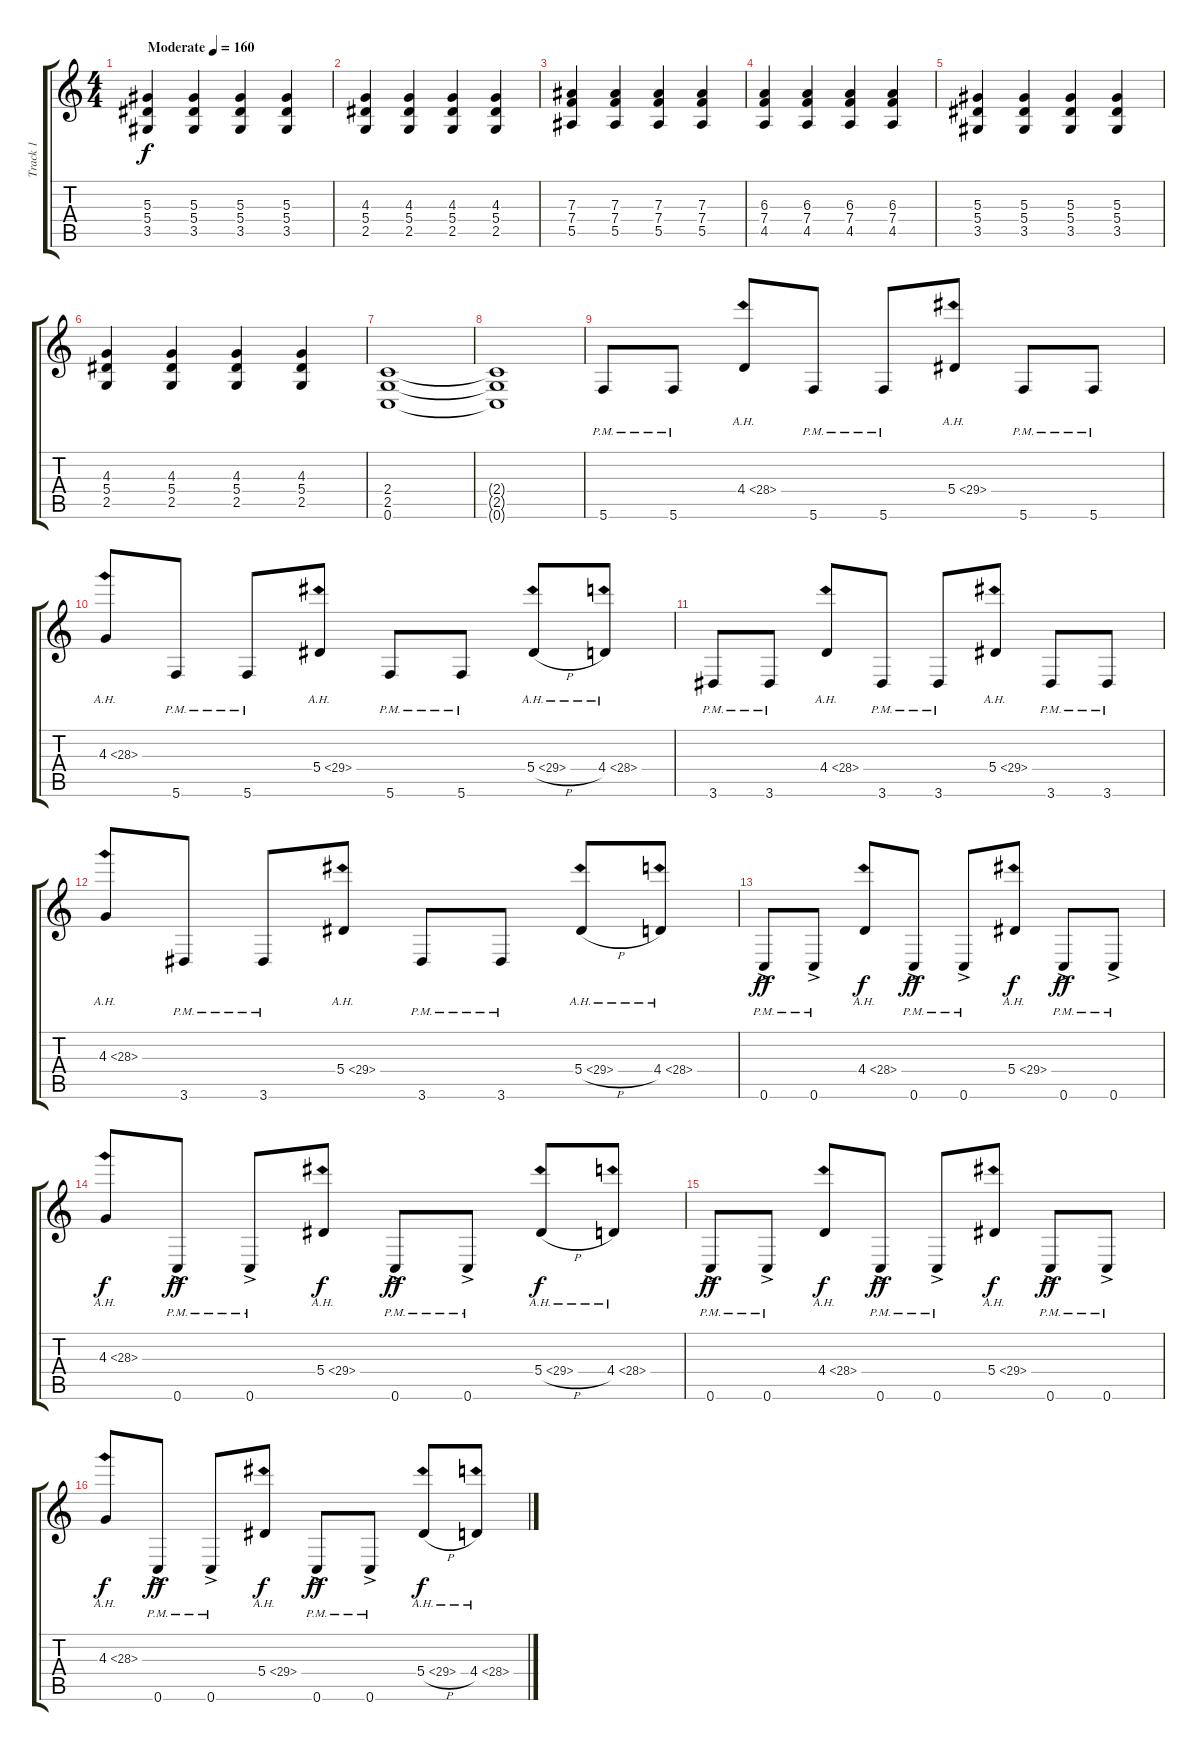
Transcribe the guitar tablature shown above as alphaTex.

\track ("Track 1" "Track 1") {instrument distortionguitar}
\staff {score tabs}
\tuning (C4 G3 Eb3 Bb2 F2 C2) {hide}
\ts (4 4)
\tempo (160 "Moderate")
\clef g2
\ks c
(5.3 5.4 3.5).4{dy f instrument distortionguitar} (5.3 5.4 3.5).4 (5.3 5.4 3.5).4 (5.3 5.4 3.5).4 |
(4.3 5.4 2.5).4 (4.3 5.4 2.5).4 (4.3 5.4 2.5).4 (4.3 5.4 2.5).4 |
(7.3 7.4 5.5).4 (7.3 7.4 5.5).4 (7.3 7.4 5.5).4 (7.3 7.4 5.5).4 |
(6.3 7.4 4.5).4 (6.3 7.4 4.5).4 (6.3 7.4 4.5).4 (6.3 7.4 4.5).4 |
(5.3 5.4 3.5).4 (5.3 5.4 3.5).4 (5.3 5.4 3.5).4 (5.3 5.4 3.5).4 |
(4.3 5.4 2.5).4 (4.3 5.4 2.5).4 (4.3 5.4 2.5).4 (4.3 5.4 2.5).4 |
(2.4 2.5 0.6).1 |
(2.4{t} 2.5{t} 0.6{t}).1 |
5.6{pm}.8 5.6{pm}.8 4.4{ah 24}.8 5.6{pm}.8 5.6{pm}.8 5.4{ah 24}.8 5.6{pm}.8 5.6{pm}.8 |
4.3{ah 24}.8 5.6{pm}.8 5.6{pm}.8 5.4{ah 24}.8 5.6{pm}.8 5.6{pm}.8 5.4{ah 24 h}.8 4.4{ah 24}.8 |
3.6{pm}.8 3.6{pm}.8 4.4{ah 24}.8 3.6{pm}.8 3.6{pm}.8 5.4{ah 24}.8 3.6{pm}.8 3.6{pm}.8 |
4.3{ah 24}.8 3.6{pm}.8 3.6{pm}.8 5.4{ah 24}.8 3.6{pm}.8 3.6{pm}.8 5.4{ah 24 h}.8 4.4{ah 24}.8 |
0.6{ac pm}.8{dy ff} 0.6{ac pm}.8 4.4{ah 24}.8{dy f} 0.6{ac pm}.8{dy ff} 0.6{ac pm}.8 5.4{ah 24}.8{dy f} 0.6{ac pm}.8{dy ff} 0.6{ac pm}.8 |
4.3{ah 24}.8{dy f} 0.6{ac pm}.8{dy ff} 0.6{ac pm}.8 5.4{ah 24}.8{dy f} 0.6{ac pm}.8{dy ff} 0.6{ac pm}.8 5.4{ah 24 h}.8{dy f} 4.4{ah 24}.8 |
0.6{ac pm}.8{dy ff} 0.6{ac pm}.8 4.4{ah 24}.8{dy f} 0.6{ac pm}.8{dy ff} 0.6{ac pm}.8 5.4{ah 24}.8{dy f} 0.6{ac pm}.8{dy ff} 0.6{ac pm}.8 |
4.3{ah 24}.8{dy f} 0.6{ac pm}.8{dy ff} 0.6{ac pm}.8 5.4{ah 24}.8{dy f} 0.6{ac pm}.8{dy ff} 0.6{ac pm}.8 5.4{ah 24 h}.8{dy f} 4.4{ah 24}.8
